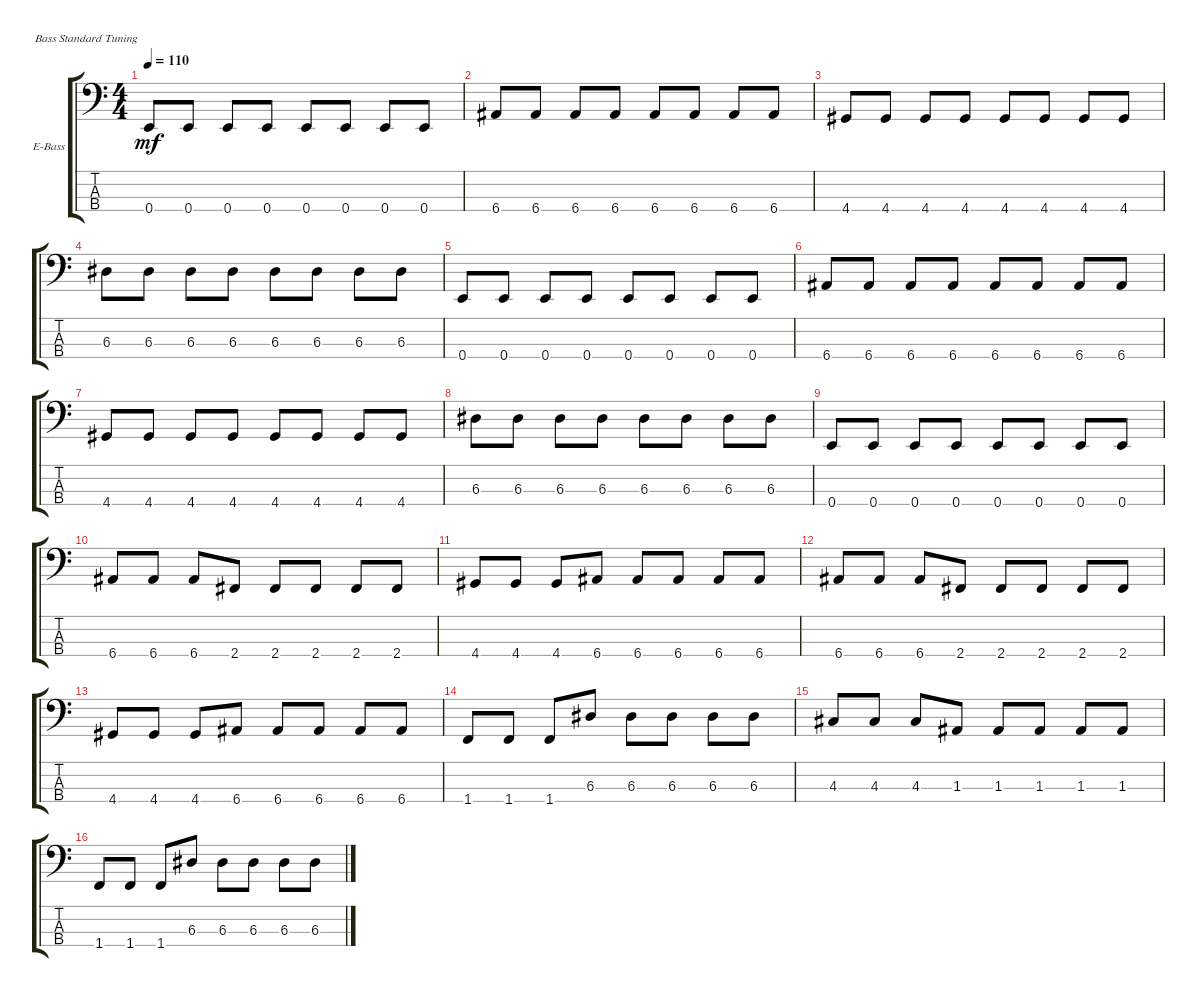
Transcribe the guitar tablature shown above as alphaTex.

\defaultSystemsLayout 4
\bracketExtendMode groupsimilarinstruments
\firstSystemTrackNameOrientation horizontal
\otherSystemsTrackNameOrientation horizontal
\track ("Electric Bass" "E-Bass") {instrument electricbassfinger}
\staff {score tabs}
\tuning (G2 D2 A1 E1)
\ts (4 4)
\tempo 110
\clef f4
\ks c
0.4.8{dy mf} 0.4.8 0.4.8 0.4.8 0.4.8 0.4.8 0.4.8 0.4.8 |
6.4.8 6.4.8 6.4.8 6.4.8 6.4.8 6.4.8 6.4.8 6.4.8 |
4.4.8 4.4.8 4.4.8 4.4.8 4.4.8 4.4.8 4.4.8 4.4.8 |
6.3.8 6.3.8 6.3.8 6.3.8 6.3.8 6.3.8 6.3.8 6.3.8 |
0.4.8 0.4.8 0.4.8 0.4.8 0.4.8 0.4.8 0.4.8 0.4.8 |
6.4.8 6.4.8 6.4.8 6.4.8 6.4.8 6.4.8 6.4.8 6.4.8 |
4.4.8 4.4.8 4.4.8 4.4.8 4.4.8 4.4.8 4.4.8 4.4.8 |
6.3.8 6.3.8 6.3.8 6.3.8 6.3.8 6.3.8 6.3.8 6.3.8 |
0.4.8 0.4.8 0.4.8 0.4.8 0.4.8 0.4.8 0.4.8 0.4.8 |
6.4.8 6.4.8 6.4.8 2.4.8 2.4.8 2.4.8 2.4.8 2.4.8 |
4.4.8 4.4.8 4.4.8 6.4.8 6.4.8 6.4.8 6.4.8 6.4.8 |
6.4.8 6.4.8 6.4.8 2.4.8 2.4.8 2.4.8 2.4.8 2.4.8 |
4.4.8 4.4.8 4.4.8 6.4.8 6.4.8 6.4.8 6.4.8 6.4.8 |
1.4.8 1.4.8 1.4.8 6.3.8 6.3.8 6.3.8 6.3.8 6.3.8 |
4.3.8 4.3.8 4.3.8 1.3.8 1.3.8 1.3.8 1.3.8 1.3.8 |
1.4.8 1.4.8 1.4.8 6.3.8 6.3.8 6.3.8 6.3.8 6.3.8
